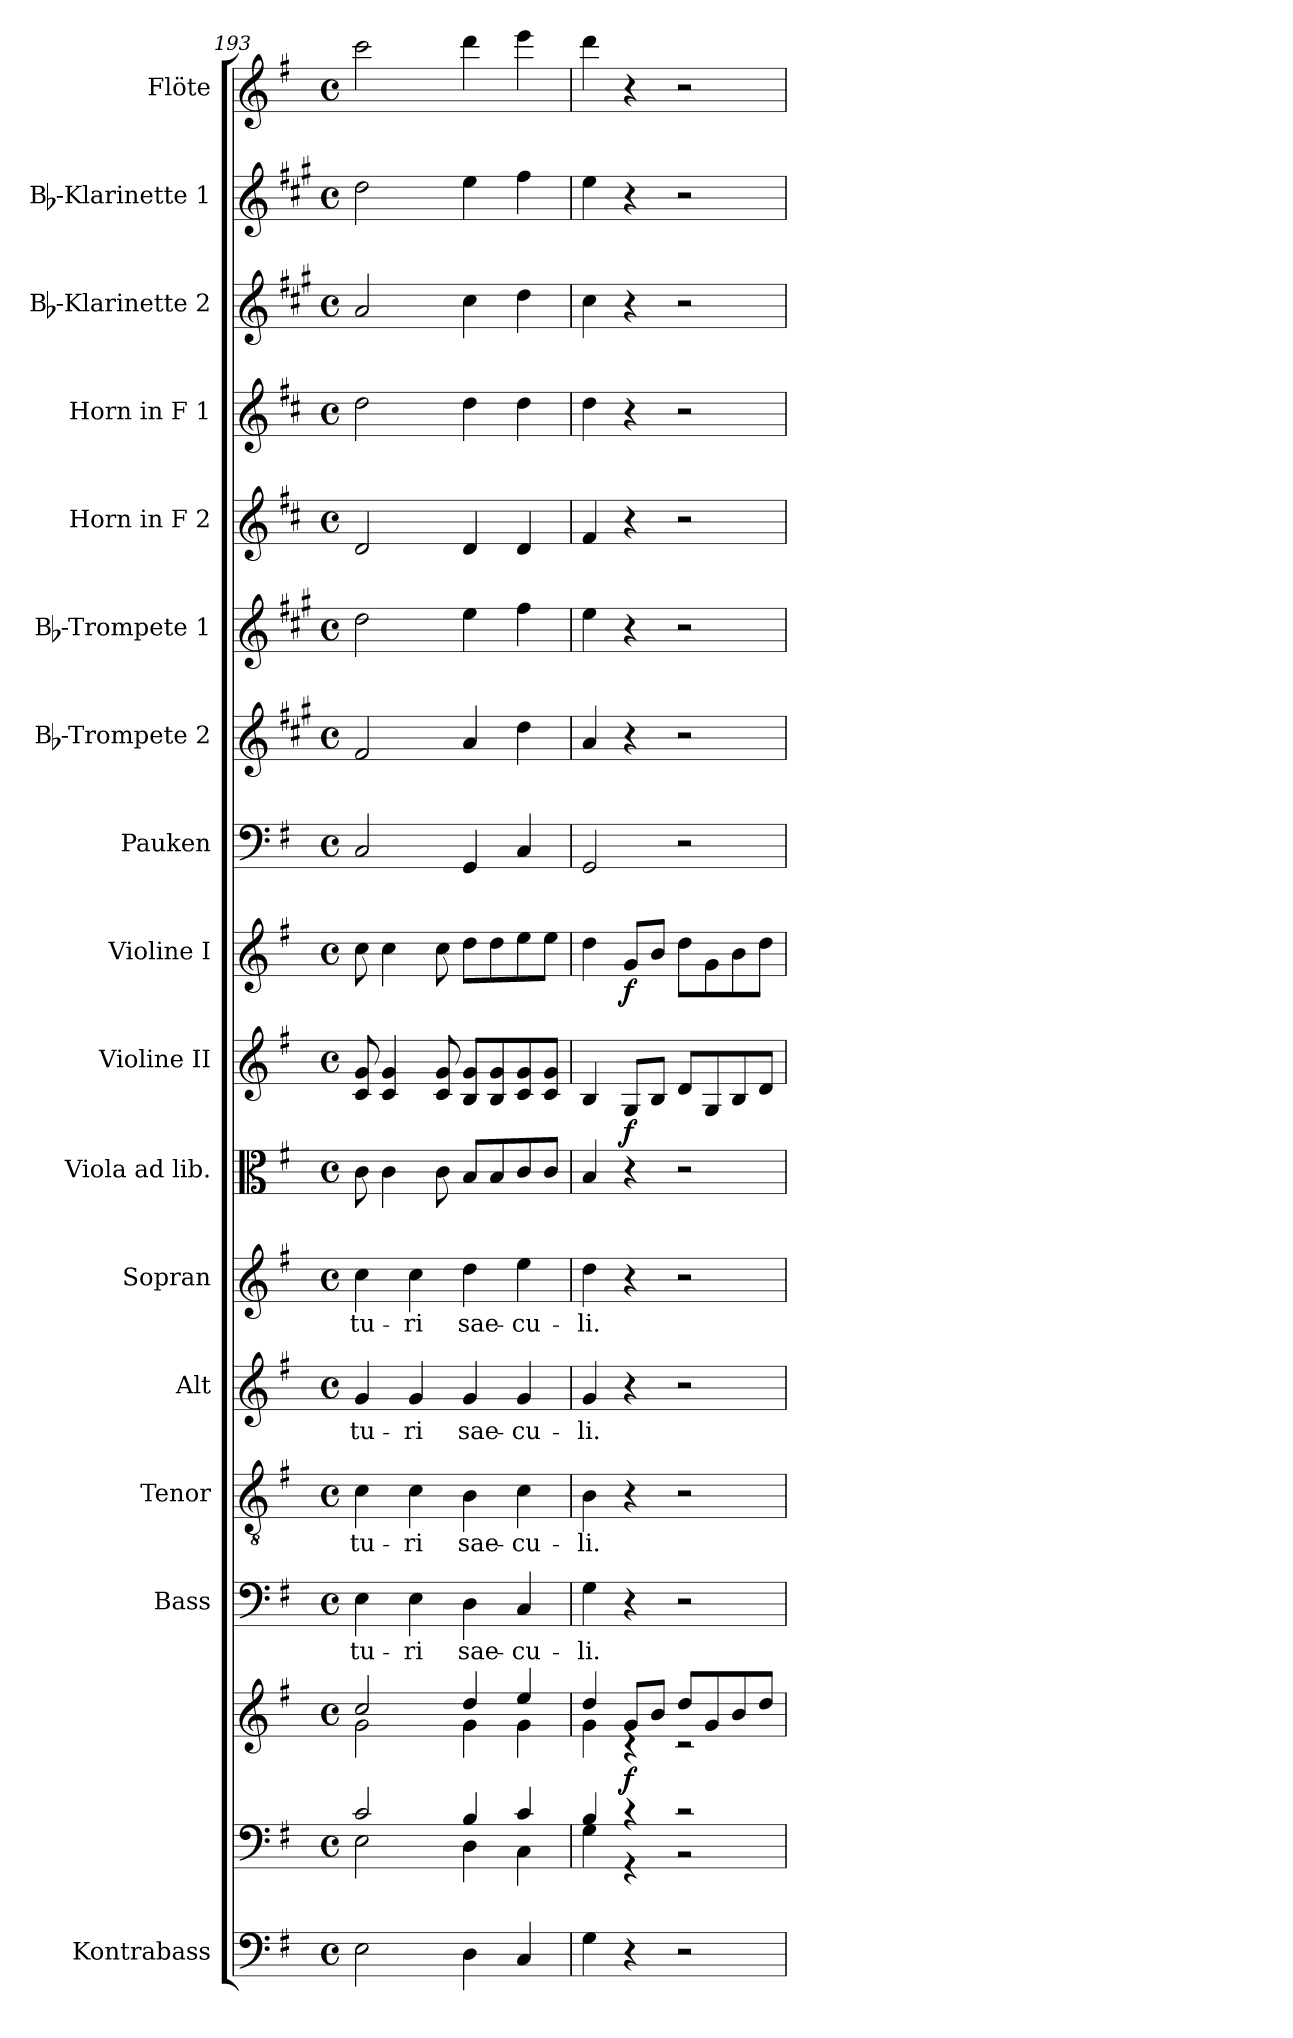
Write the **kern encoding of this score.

**kern	**kern	**kern	**dynam	**kern	**text	**kern	**text	**kern	**text	**kern	**text	**kern	**kern	**dynam	**kern	**dynam	**kern	**kern	**kern	**kern	**kern	**kern	**kern	**kern
*part17	*part16	*part16	*part16	*part15	*part15	*part14	*part14	*part13	*part13	*part12	*part12	*part11	*part10	*part10	*part9	*part9	*part8	*part7	*part6	*part5	*part4	*part3	*part2	*part1
*staff18	*staff17	*staff16	*staff16/17	*staff15	*staff15	*staff14	*staff14	*staff13	*staff13	*staff12	*staff12	*staff11	*staff10	*staff10	*staff9	*staff9	*staff8	*staff7	*staff6	*staff5	*staff4	*staff3	*staff2	*staff1
*I"Kontrabass	*	*	*	*I"Bass	*	*I"Tenor	*	*I"Alt	*	*I"Sopran	*	*I"Viola ad lib.	*I"Violine II	*	*I"Violine I	*	*I"Pauken	*I"Bb-Trompete 2	*I"Bb-Trompete 1	*I"Horn in F 2	*I"Horn in F 1	*I"Bb-Klarinette 2	*I"Bb-Klarinette 1	*I"Flöte
*I'Kb.	*	*	*	*I'B.	*	*I'T.	*	*I'A.	*	*I'S.	*	*I'Vla.	*I'Vl. II	*	*I'Vl. I	*	*I'Pk.	*I'Bb Trp. 2	*I'Bb Trp. 1	*	*	*I'Bb Kl. 2	*I'Bb Kl. 1	*I'Fl.
*clefF4	*clefF4	*clefG2	*	*clefF4	*	*clefGv2	*	*clefG2	*	*clefG2	*	*clefC3	*clefG2	*	*clefG2	*	*clefF4	*clefG2	*clefG2	*clefG2	*clefG2	*clefG2	*clefG2	*clefG2
*ITrd7c12	*	*	*	*	*	*	*	*	*	*	*	*	*	*	*	*	*	*ITrd1c2	*ITrd1c2	*ITrd4c7	*ITrd4c7	*ITrd1c2	*ITrd1c2	*
*k[f#]	*k[f#]	*k[f#]	*	*k[f#]	*	*k[f#]	*	*k[f#]	*	*k[f#]	*	*k[f#]	*k[f#]	*	*k[f#]	*	*k[f#]	*k[f#]	*k[f#]	*k[f#]	*k[f#]	*k[f#]	*k[f#]	*k[f#]
*G:	*G:	*G:	*	*G:	*	*G:	*	*G:	*	*G:	*	*G:	*G:	*	*G:	*	*G:	*G:	*G:	*G:	*G:	*G:	*G:	*G:
*M4/4	*M4/4	*M4/4	*	*M4/4	*	*M4/4	*	*M4/4	*	*M4/4	*	*M4/4	*M4/4	*	*M4/4	*	*M4/4	*M4/4	*M4/4	*M4/4	*M4/4	*M4/4	*M4/4	*M4/4
*met(c)	*met(c)	*met(c)	*	*met(c)	*	*met(c)	*	*met(c)	*	*met(c)	*	*met(c)	*met(c)	*	*met(c)	*	*met(c)	*met(c)	*met(c)	*met(c)	*met(c)	*met(c)	*met(c)	*met(c)
=193	=193	=193	=193	=193	=193	=193	=193	=193	=193	=193	=193	=193	=193	=193	=193	=193	=193	=193	=193	=193	=193	=193	=193	=193
*	*^	*^	*	*	*	*	*	*	*	*	*	*	*	*	*	*	*	*	*	*	*	*	*	*
!	!	!	!	!	!	!	!LO:LY:b	!	!LO:LY:b	!	!LO:LY:b	!	!LO:LY:b	!	!	!	!	!	!	!	!	!	!	!	!	!
2EE\	2c/	2E\	2cc/	2g\	.	4E\	-tu-	4c\	-tu-	4g/	-tu-	4cc\	-tu-	8c\	8c/ 8g/	.	8cc\	.	2C/	2e/	2cc\	2G/	2g\	2g/	2cc\	2ccc\
.	.	.	.	.	.	.	.	.	.	.	.	.	.	4c\	4c/ 4g/	.	4cc\	.	.	.	.	.	.	.	.	.
!	!	!	!	!	!	!	!LO:LY:b	!	!LO:LY:b	!	!LO:LY:b	!	!LO:LY:b	!	!	!	!	!	!	!	!	!	!	!	!	!
.	.	.	.	.	.	4E\	-ri	4c\	-ri	4g/	-ri	4cc\	-ri	.	.	.	.	.	.	.	.	.	.	.	.	.
.	.	.	.	.	.	.	.	.	.	.	.	.	.	8c\	8c/ 8g/	.	8cc\	.	.	.	.	.	.	.	.	.
!	!	!	!	!	!	!	!LO:LY:b	!	!LO:LY:b	!	!LO:LY:b	!	!LO:LY:b	!	!	!	!	!	!	!	!	!	!	!	!	!
4DD\	4B/	4D\	4dd/	4g\	.	4D\	sae-	4B\	sae-	4g/	sae-	4dd\	sae-	8B/L	8B/ 8g/L	.	8dd\L	.	4GG/	4g/	4dd\	4G/	4g\	4b\	4dd\	4ddd\
.	.	.	.	.	.	.	.	.	.	.	.	.	.	8B/	8B/ 8g/	.	8dd\	.	.	.	.	.	.	.	.	.
!	!	!	!	!	!	!	!LO:LY:b	!	!LO:LY:b	!	!LO:LY:b	!	!LO:LY:b	!	!	!	!	!	!	!	!	!	!	!	!	!
4CC/	4c/	4C\	4ee/	4g\	.	4C/	-cu-	4c\	-cu-	4g/	-cu-	4ee\	-cu-	8c/	8c/ 8g/	.	8ee\	.	4C/	4cc\	4ee\	4G/	4g\	4cc\	4ee\	4eee\
.	.	.	.	.	.	.	.	.	.	.	.	.	.	8c/J	8c/ 8g/J	.	8ee\J	.	.	.	.	.	.	.	.	.
=194	=194	=194	=194	=194	=194	=194	=194	=194	=194	=194	=194	=194	=194	=194	=194	=194	=194	=194	=194	=194	=194	=194	=194	=194	=194	=194
!	!	!	!	!	!	!	!LO:LY:b	!	!LO:LY:b	!	!LO:LY:b	!	!LO:LY:b	!	!	!	!	!	!	!	!	!	!	!	!	!
4GG\	4B/	4G\	4dd/	4g\	.	4G\	-li.	4B\	-li.	4g/	-li.	4dd\	-li.	4B/	4B/	.	4dd\	.	2GG/	4g/	4dd\	4B/	4g\	4b\	4dd\	4ddd\
!	!	!	!	!	!LO:DY:b	!	!	!	!	!	!	!	!	!	!	!LO:DY:b	!	!LO:DY:b	!	!	!	!	!	!	!	!
4r	4r	4r	8g/L	4rB	f	4r	.	4r	.	4r	.	4r	.	4r	8G/L	f	8g/L	f	.	4r	4r	4r	4r	4r	4r	4r
.	.	.	8b/J	.	.	.	.	.	.	.	.	.	.	.	8B/J	.	8b/J	.	.	.	.	.	.	.	.	.
2r	2r	2r	8dd/L	2rc	.	2r	.	2r	.	2r	.	2r	.	2r	8d/L	.	8dd\L	.	2r	2r	2r	2r	2r	2r	2r	2r
.	.	.	8g/	.	.	.	.	.	.	.	.	.	.	.	8G/	.	8g\	.	.	.	.	.	.	.	.	.
.	.	.	8b/	.	.	.	.	.	.	.	.	.	.	.	8B/	.	8b\	.	.	.	.	.	.	.	.	.
.	.	.	8dd/J	.	.	.	.	.	.	.	.	.	.	.	8d/J	.	8dd\J	.	.	.	.	.	.	.	.	.
*	*v	*v	*	*	*	*	*	*	*	*	*	*	*	*	*	*	*	*	*	*	*	*	*	*	*	*
*	*	*v	*v	*	*	*	*	*	*	*	*	*	*	*	*	*	*	*	*	*	*	*	*	*	*
=	=	=	=	=	=	=	=	=	=	=	=	=	=	=	=	=	=	=	=	=	=	=	=	=
*-	*-	*-	*-	*-	*-	*-	*-	*-	*-	*-	*-	*-	*-	*-	*-	*-	*-	*-	*-	*-	*-	*-	*-	*-
